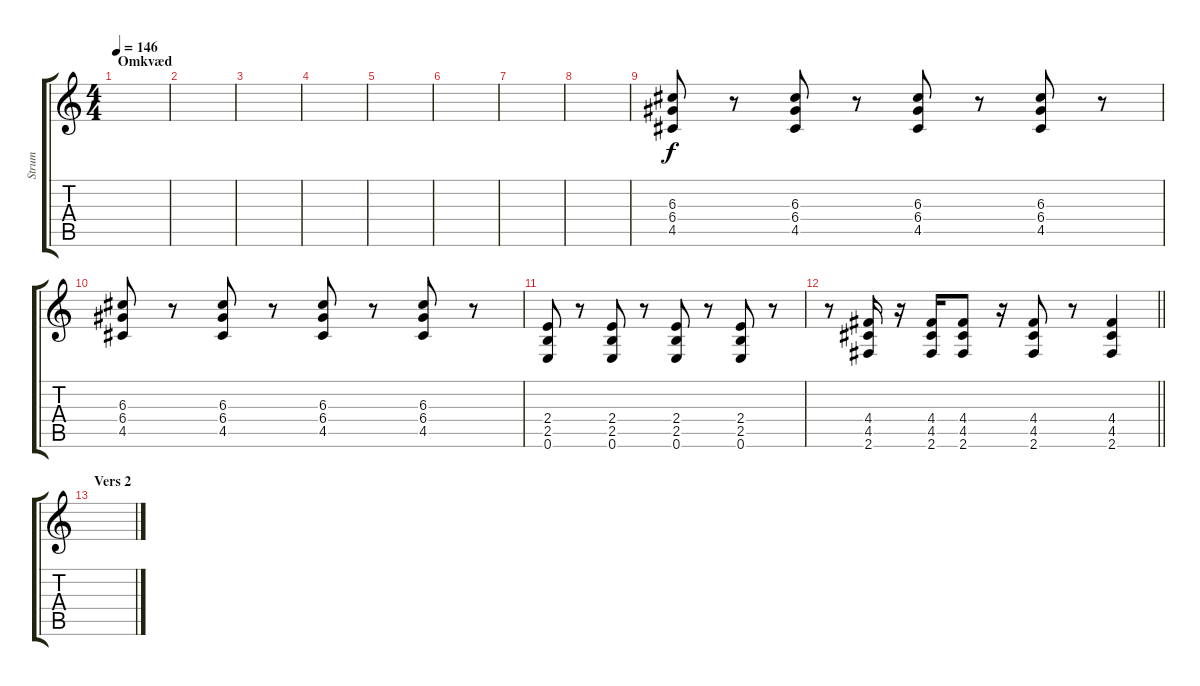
\track ("Strum" "Strum") {instrument overdrivenguitar}
\staff {score tabs}
\tuning (E4 B3 G3 D3 A2 E2) {hide}
\ts (4 4)
\section ("" "Omkvæd")
\tempo 146
\clef g2
\ks c
|
|
|
|
|
|
|
|
(6.3 6.4 4.5).8 r.8 (6.3 6.4 4.5).8 r.8 (6.3 6.4 4.5).8 r.8 (6.3 6.4 4.5).8 r.8 |
(6.3 6.4 4.5).8 r.8 (6.3 6.4 4.5).8 r.8 (6.3 6.4 4.5).8 r.8 (6.3 6.4 4.5).8 r.8 |
(2.4 2.5 0.6).8 r.8 (2.4 2.5 0.6).8 r.8 (2.4 2.5 0.6).8 r.8 (2.4 2.5 0.6).8 r.8 |
\barLineRight lightlight
r.8 (4.4 4.5 2.6).16 r.16 (4.4 4.5 2.6).16 (4.4 4.5 2.6).8 r.16 (4.4 4.5 2.6).8 r.8 (4.4 4.5 2.6).4 |
\section ("" "Vers 2")
